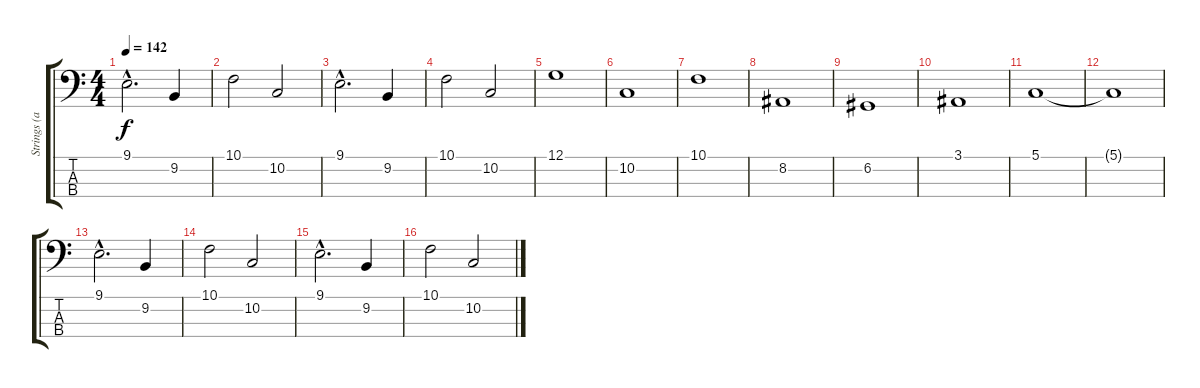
\track ("Strings (as bass)" "Strings (a") {instrument stringensemble1}
\staff {score tabs}
\tuning (G2 D2 A1 E1) {hide}
\ts (4 4)
\tempo 142
\clef f4
\ks c
9.1{hac}.2{d dy f instrument stringensemble1} 9.2.4 |
10.1.2 10.2.2 |
9.1{hac}.2{d} 9.2.4 |
10.1.2 10.2.2 |
12.1.1 |
10.2.1 |
10.1.1 |
8.2.1 |
6.2.1 |
3.1.1 |
5.1.1 |
5.1{t}.1 |
9.1{hac}.2{d} 9.2.4 |
10.1.2 10.2.2 |
9.1{hac}.2{d} 9.2.4 |
10.1.2 10.2.2
